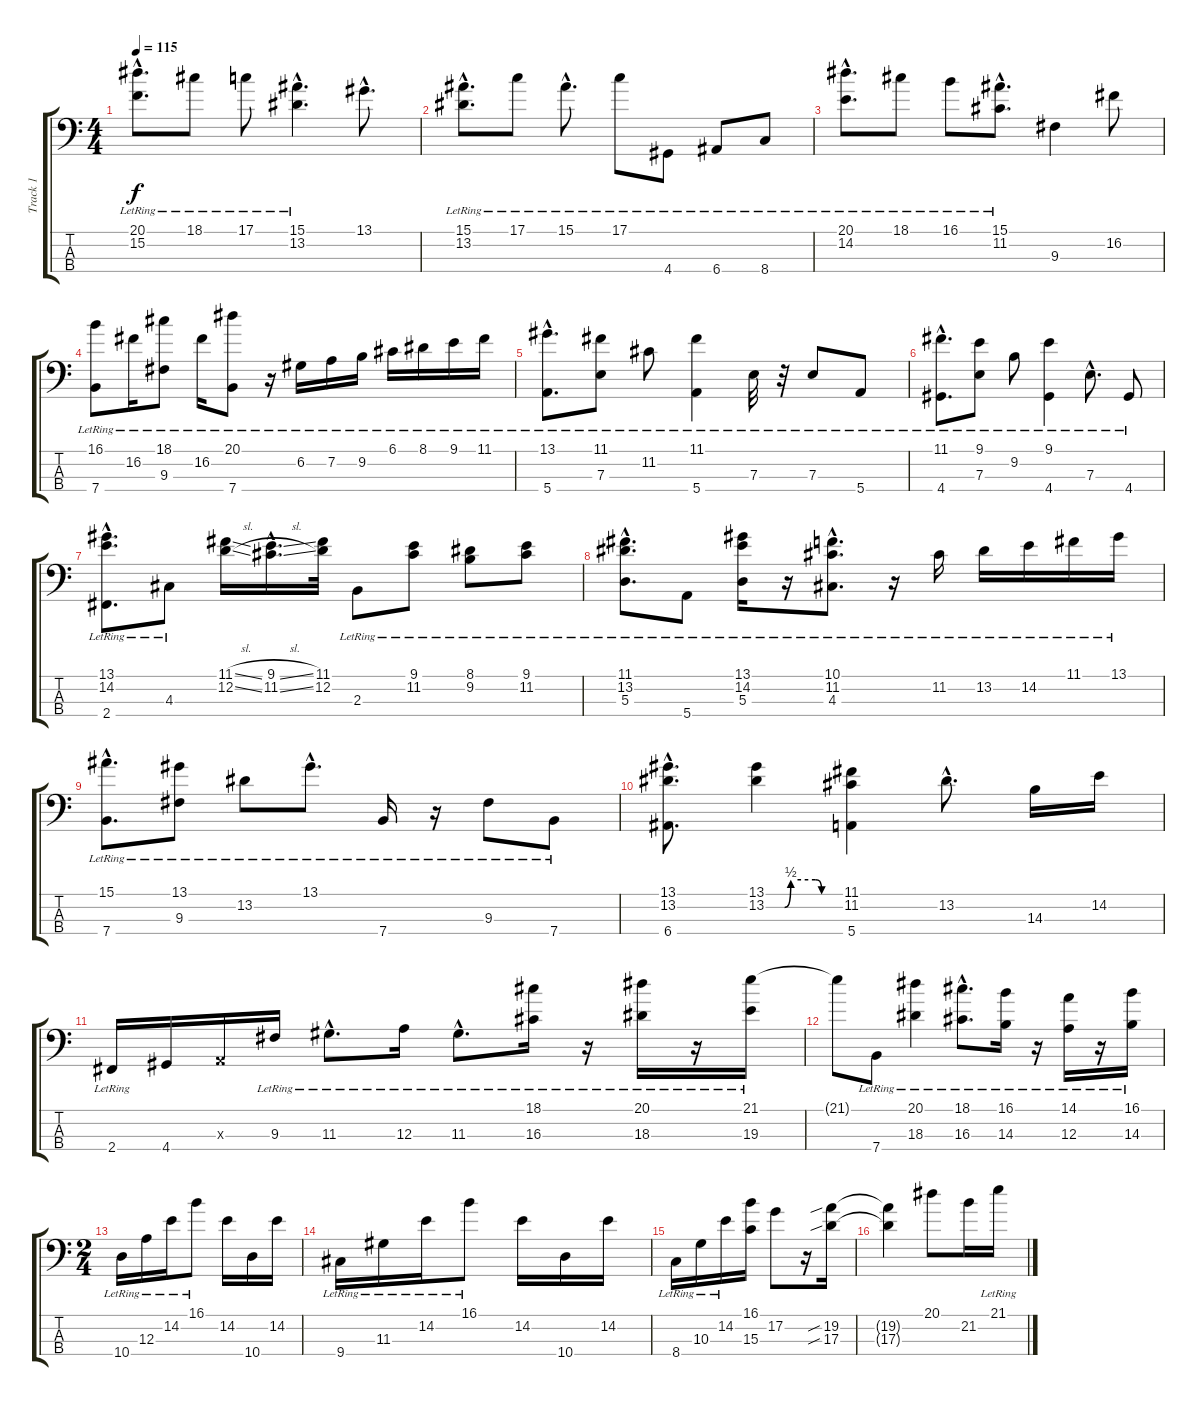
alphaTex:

\track ("Track 1" "Track 1") {instrument electricbasspick}
\staff {score tabs}
\tuning (G2 D2 A1 E1) {hide}
\ts (4 4)
\tempo 115
\clef f4
\ks c
(20.1{hac lr} 15.2{hac lr}).8{d dy f} 18.1{lr}.8 17.1{lr}.8 (15.1{hac lr} 13.2{hac lr}).4{d} 13.1{hac}.8{d} |
(15.1{hac lr} 13.2{hac lr}).8{d} 17.1{lr}.8 15.1{hac lr}.8{d} 17.1{lr}.8 4.4{lr}.8 6.4{lr}.8 8.4{lr}.8 |
(20.1{hac lr} 14.2{hac lr}).8{d} 18.1{lr}.8 16.1{lr}.8 (15.1{hac lr} 11.2{hac lr}).8{d} 9.3.4 16.2.8 |
(16.1{lr} 7.4{lr}).8 16.2{lr}.16 (18.1{lr} 9.3{lr}).8 16.2{lr}.16 (20.1{lr} 7.4{lr}).8 r.16 6.2{lr}.16 7.2{lr}.16 9.2{lr}.16 6.1{lr}.16 8.1{lr}.16 9.1{lr}.16 11.1{lr}.16 |
(13.1{hac lr} 5.4{hac lr}).8{d} (11.1{lr} 7.3{lr}).8 11.2{lr}.8 (11.1{lr} 5.4{lr}).4 7.3{lr}.32 r.32 7.3{lr}.8 5.4{lr}.8 |
(11.1{hac lr} 4.4{hac lr}).8{d} (9.1{lr} 7.3{lr}).8 9.2{lr}.8 (9.1{lr} 4.4{lr}).4 7.3{hac lr}.8{d} 4.4{lr}.8 |
(13.1{hac lr} 14.2{hac lr} 2.4{hac lr}).8{d} 4.3{lr}.8 (11.1{sl} 12.2{sl}).16 (9.1{sl hac} 11.2{sl hac}).16{d} (11.1 12.2).32 2.3{lr}.8 (9.1{lr} 11.2{lr}).8 (8.1{lr} 9.2{lr}).8 (9.1{lr} 11.2{lr}).8 |
(11.1{hac lr} 13.2{hac lr} 5.3{hac lr}).8{d} 5.4{lr}.8 (13.1{lr} 14.2{lr} 5.3{lr}).16 r.16 (10.1{hac lr} 11.2{hac lr} 4.3{hac lr}).8{d} r.16 11.2{lr}.16 13.2{lr}.16 14.2{lr}.16 11.1{lr}.16 13.1{lr}.16 |
(15.1{hac lr} 7.4{hac lr}).8{d} (13.1{lr} 9.3{lr}).8 13.2{lr}.8 13.1{hac lr}.8{d} 7.4{lr}.16 r.16 9.3{lr}.8 7.4{lr}.8 |
(13.1{hac} 13.2{hac} 6.4{hac}).8{d} (13.1 13.2{be (custom 0 0 15 0 20 2 40 2 45 0 60 0)}).4 (11.1 11.2 5.4).4 13.2{hac}.8{d} 14.3.16 14.2.16 |
2.4{lr}.16 4.4.16 0.3{x}.16 9.3{lr}.16 11.3{hac lr}.8{d} 12.3{lr}.16 11.3{hac lr}.8{d} (18.1{lr} 16.3{lr}).16 r.16 (20.1{lr} 18.3{lr}).16 r.16 (21.1{lr} 19.3{lr}).16 |
21.1{t}.8 7.4{lr}.8 (20.1{lr} 18.3{lr}).4 (18.1{hac lr} 16.3{hac lr}).8{d} (16.1{lr} 14.3{lr}).16 r.16 (14.1{lr} 12.3{lr}).16 r.16 (16.1{lr} 14.3{lr}).16 |
\ts (2 4)
10.4{lr}.16 12.3{lr}.16 14.2{lr}.16 16.1{lr}.8 14.2.16 10.4.16 14.2.16 |
9.4{lr}.16 11.3{lr}.16 14.2{lr}.16 16.1{lr}.8 14.2.16 10.4.16 14.2.16 |
8.4{lr}.16 10.3{lr}.16 14.2{lr}.16 (16.1 15.3).16 17.2.8 r.16 (19.2{sib} 17.3{sib}).16 |
(19.2{t} 17.3{t}).4 20.1.8 21.2.16 21.1{lr}.16
